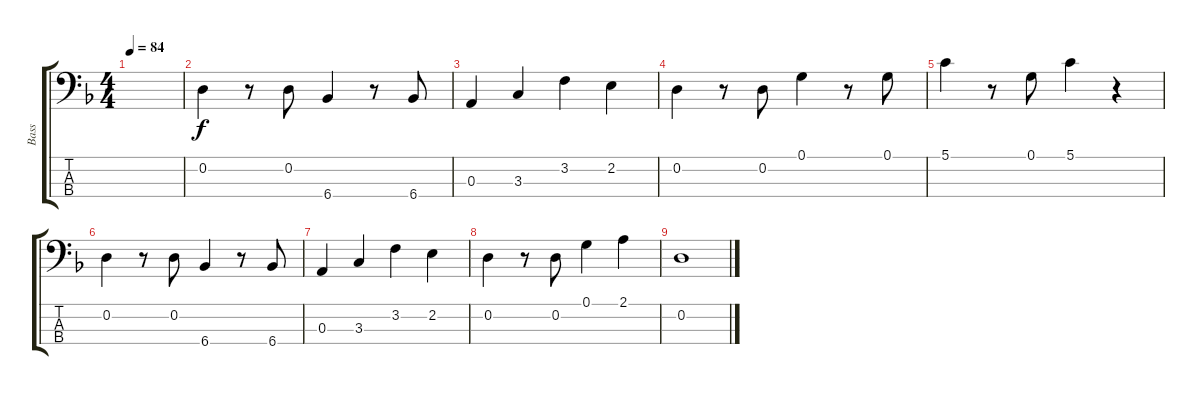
\track ("Bass" "Bass") {instrument electricbassfinger}
\staff {score tabs}
\tuning (G2 D2 A1 E1) {hide}
\ts (4 4)
\tempo 84
\clef f4
\ks dminor
|
0.2.4 r.8 0.2.8 6.4.4 r.8 6.4.8 |
0.3.4 3.3.4 3.2.4 2.2.4 |
0.2.4 r.8 0.2.8 0.1.4 r.8 0.1.8 |
5.1.4 r.8 0.1.8 5.1.4 r.4 |
0.2.4 r.8 0.2.8 6.4.4 r.8 6.4.8 |
0.3.4 3.3.4 3.2.4 2.2.4 |
0.2.4 r.8 0.2.8 0.1.4 2.1.4 |
0.2.1
